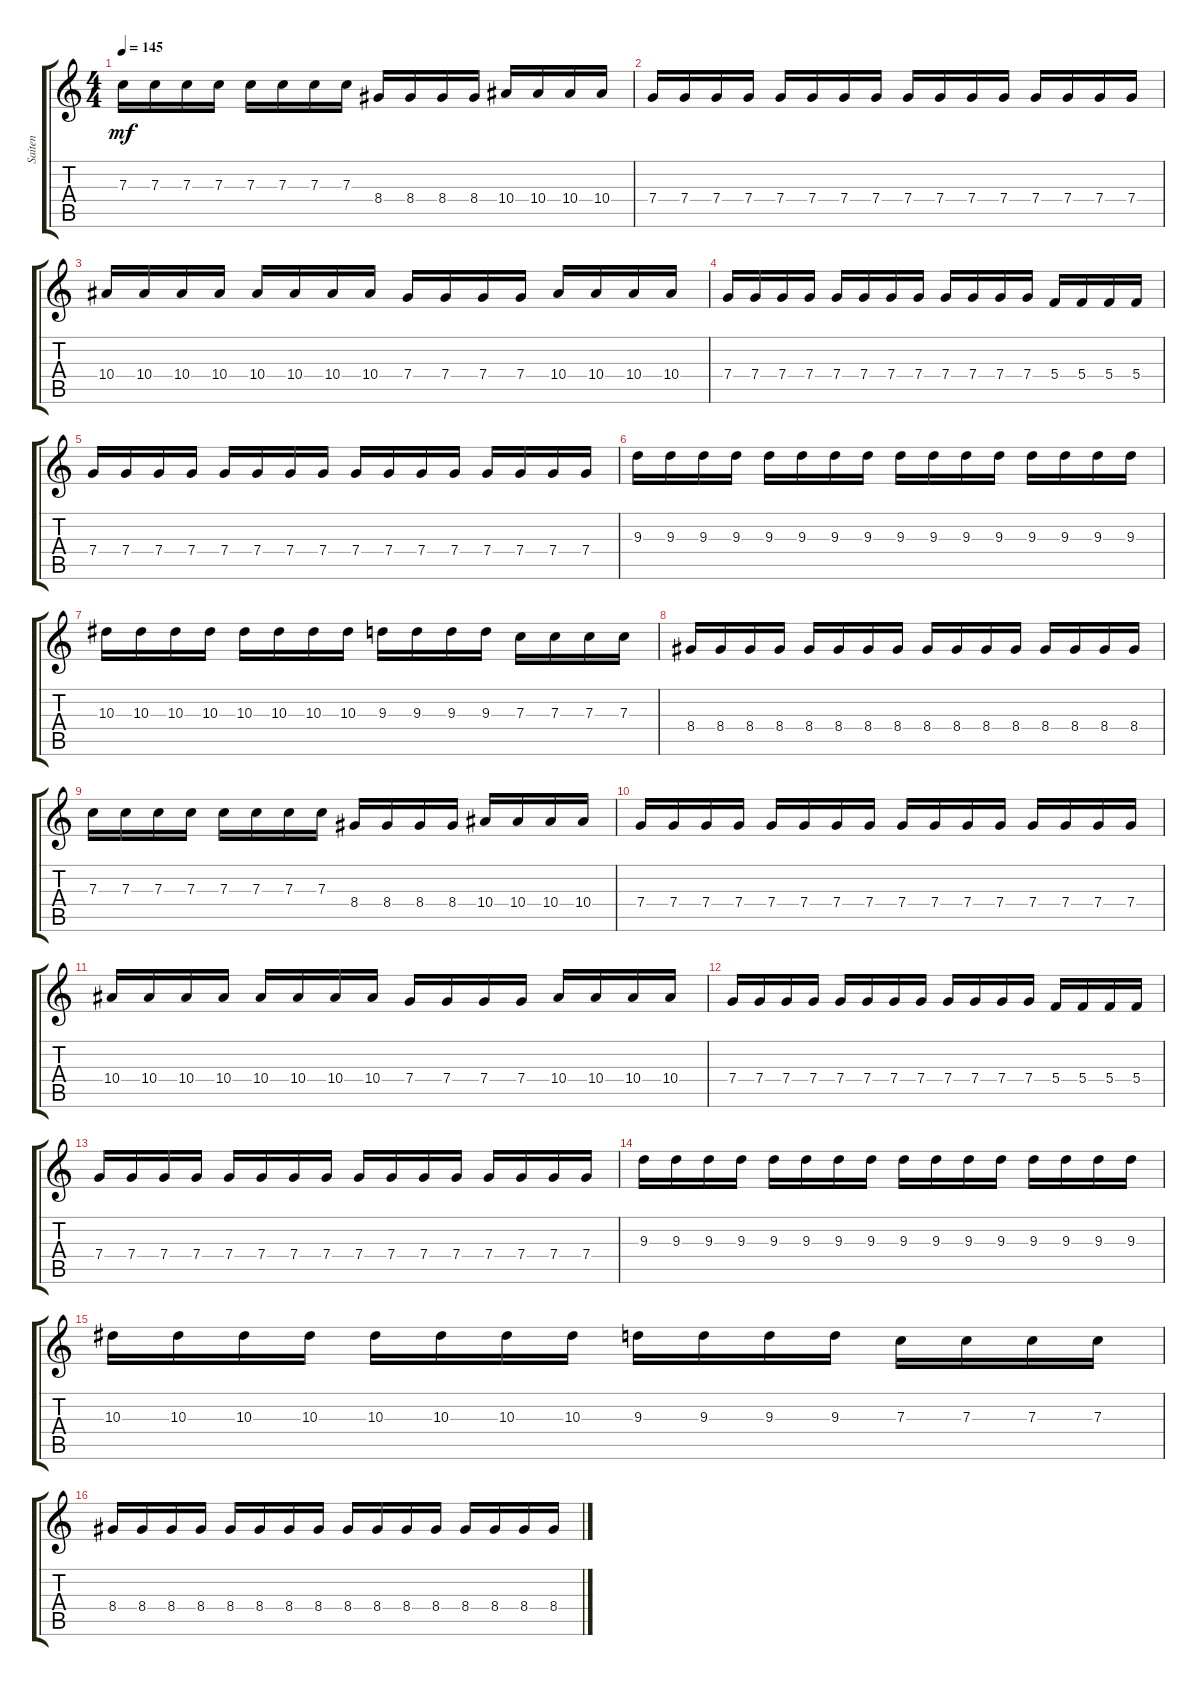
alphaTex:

\track ("Saiten" "Saiten") {instrument distortionguitar}
\staff {score tabs}
\tuning (D4 A3 F3 C3 G2 D2) {hide}
\ts (4 4)
\tempo 145
\clef g2
\ks c
7.3.16{dy mf} 7.3.16 7.3.16 7.3.16 7.3.16 7.3.16 7.3.16 7.3.16 8.4.16 8.4.16 8.4.16 8.4.16 10.4.16 10.4.16 10.4.16 10.4.16 |
7.4.16 7.4.16 7.4.16 7.4.16 7.4.16 7.4.16 7.4.16 7.4.16 7.4.16 7.4.16 7.4.16 7.4.16 7.4.16 7.4.16 7.4.16 7.4.16 |
10.4.16 10.4.16 10.4.16 10.4.16 10.4.16 10.4.16 10.4.16 10.4.16 7.4.16 7.4.16 7.4.16 7.4.16 10.4.16 10.4.16 10.4.16 10.4.16 |
7.4.16 7.4.16 7.4.16 7.4.16 7.4.16 7.4.16 7.4.16 7.4.16 7.4.16 7.4.16 7.4.16 7.4.16 5.4.16 5.4.16 5.4.16 5.4.16 |
7.4.16 7.4.16 7.4.16 7.4.16 7.4.16 7.4.16 7.4.16 7.4.16 7.4.16 7.4.16 7.4.16 7.4.16 7.4.16 7.4.16 7.4.16 7.4.16 |
9.3.16 9.3.16 9.3.16 9.3.16 9.3.16 9.3.16 9.3.16 9.3.16 9.3.16 9.3.16 9.3.16 9.3.16 9.3.16 9.3.16 9.3.16 9.3.16 |
10.3.16 10.3.16 10.3.16 10.3.16 10.3.16 10.3.16 10.3.16 10.3.16 9.3.16 9.3.16 9.3.16 9.3.16 7.3.16 7.3.16 7.3.16 7.3.16 |
8.4.16 8.4.16 8.4.16 8.4.16 8.4.16 8.4.16 8.4.16 8.4.16 8.4.16 8.4.16 8.4.16 8.4.16 8.4.16 8.4.16 8.4.16 8.4.16 |
7.3.16 7.3.16 7.3.16 7.3.16 7.3.16 7.3.16 7.3.16 7.3.16 8.4.16 8.4.16 8.4.16 8.4.16 10.4.16 10.4.16 10.4.16 10.4.16 |
7.4.16 7.4.16 7.4.16 7.4.16 7.4.16 7.4.16 7.4.16 7.4.16 7.4.16 7.4.16 7.4.16 7.4.16 7.4.16 7.4.16 7.4.16 7.4.16 |
10.4.16 10.4.16 10.4.16 10.4.16 10.4.16 10.4.16 10.4.16 10.4.16 7.4.16 7.4.16 7.4.16 7.4.16 10.4.16 10.4.16 10.4.16 10.4.16 |
7.4.16 7.4.16 7.4.16 7.4.16 7.4.16 7.4.16 7.4.16 7.4.16 7.4.16 7.4.16 7.4.16 7.4.16 5.4.16 5.4.16 5.4.16 5.4.16 |
7.4.16 7.4.16 7.4.16 7.4.16 7.4.16 7.4.16 7.4.16 7.4.16 7.4.16 7.4.16 7.4.16 7.4.16 7.4.16 7.4.16 7.4.16 7.4.16 |
9.3.16 9.3.16 9.3.16 9.3.16 9.3.16 9.3.16 9.3.16 9.3.16 9.3.16 9.3.16 9.3.16 9.3.16 9.3.16 9.3.16 9.3.16 9.3.16 |
10.3.16 10.3.16 10.3.16 10.3.16 10.3.16 10.3.16 10.3.16 10.3.16 9.3.16 9.3.16 9.3.16 9.3.16 7.3.16 7.3.16 7.3.16 7.3.16 |
8.4.16 8.4.16 8.4.16 8.4.16 8.4.16 8.4.16 8.4.16 8.4.16 8.4.16 8.4.16 8.4.16 8.4.16 8.4.16 8.4.16 8.4.16 8.4.16
